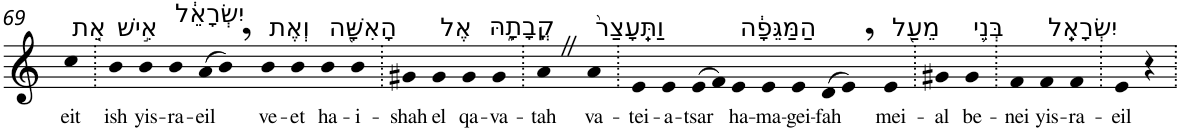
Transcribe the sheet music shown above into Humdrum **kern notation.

**kern	**text
*part1	*part1
*staff1	*staff1
*I"Piano	*
*I'Pno	*
!!LO:PB:g=z
*clefG2	*
*k[]	*
=69	=69
!LO:TX:a:t=אֵ֚ת	!
!	!LO:LY:b
4cc	eit
=70.	=70.
!LO:TX:a:t=אִ֣ישׁ	!
!	!LO:LY:b
4b	ish
!LO:TX:a:t=יִשְׂרָאֵ֔ל	!
!	!LO:LY:b
4b	yis-
!	!LO:LY:b
4b	-ra-
!	!LO:LY:b
(>8a	-eil
8b,)	.
!LO:TX:a:t=וְאֶת	!
!	!LO:LY:b
4b	ve-
!	!LO:LY:b
4b	-et
!LO:TX:a:t=הָאִשָּׁ֖ה	!
!	!LO:LY:b
4b	ha-
!	!LO:LY:b
4b	-i-
=71.	=71.
!	!LO:LY:b
4g#X	-shah
!LO:TX:a:t=אֶל	!
!	!LO:LY:b
4g#	el
!LO:TX:a:t=קֳבָתָ֑הּ	!
!	!LO:LY:b
4g#	qa-
!	!LO:LY:b
4g#	-va-
=72.	=72.
!	!LO:LY:b
4aZ	-tah
!LO:TX:a:t=וַתֵּֽעָצַר֙	!
!	!LO:LY:b
4a	va-
=73.	=73.
!	!LO:LY:b
4e	-tei-
!	!LO:LY:b
4e	-a-
!	!LO:LY:b
(>8e	-tsar
8f)	.
!LO:TX:a:t=הַמַּגֵּפָ֔ה	!
!	!LO:LY:b
4e	ha-
!	!LO:LY:b
4e	-ma-
!	!LO:LY:b
4e	-gei-
!	!LO:LY:b
(>8d	-fah
8e,)	.
!LO:TX:a:t=מֵעַ֖ל	!
!	!LO:LY:b
4e	mei-
=74.	=74.
!	!LO:LY:b
4g#X	-al
!LO:TX:a:t=בְּנֵ֥י	!
!	!LO:LY:b
4g#	be-
=75.	=75.
!	!LO:LY:b
4f	-nei
!LO:TX:a:t=יִשְׂרָאֵֽל	!
!	!LO:LY:b
4f	yis-
!	!LO:LY:b
4f	-ra-
=76.	=76.
!	!LO:LY:b
4e	-eil
4r	.
=.	=.
*-	*-
